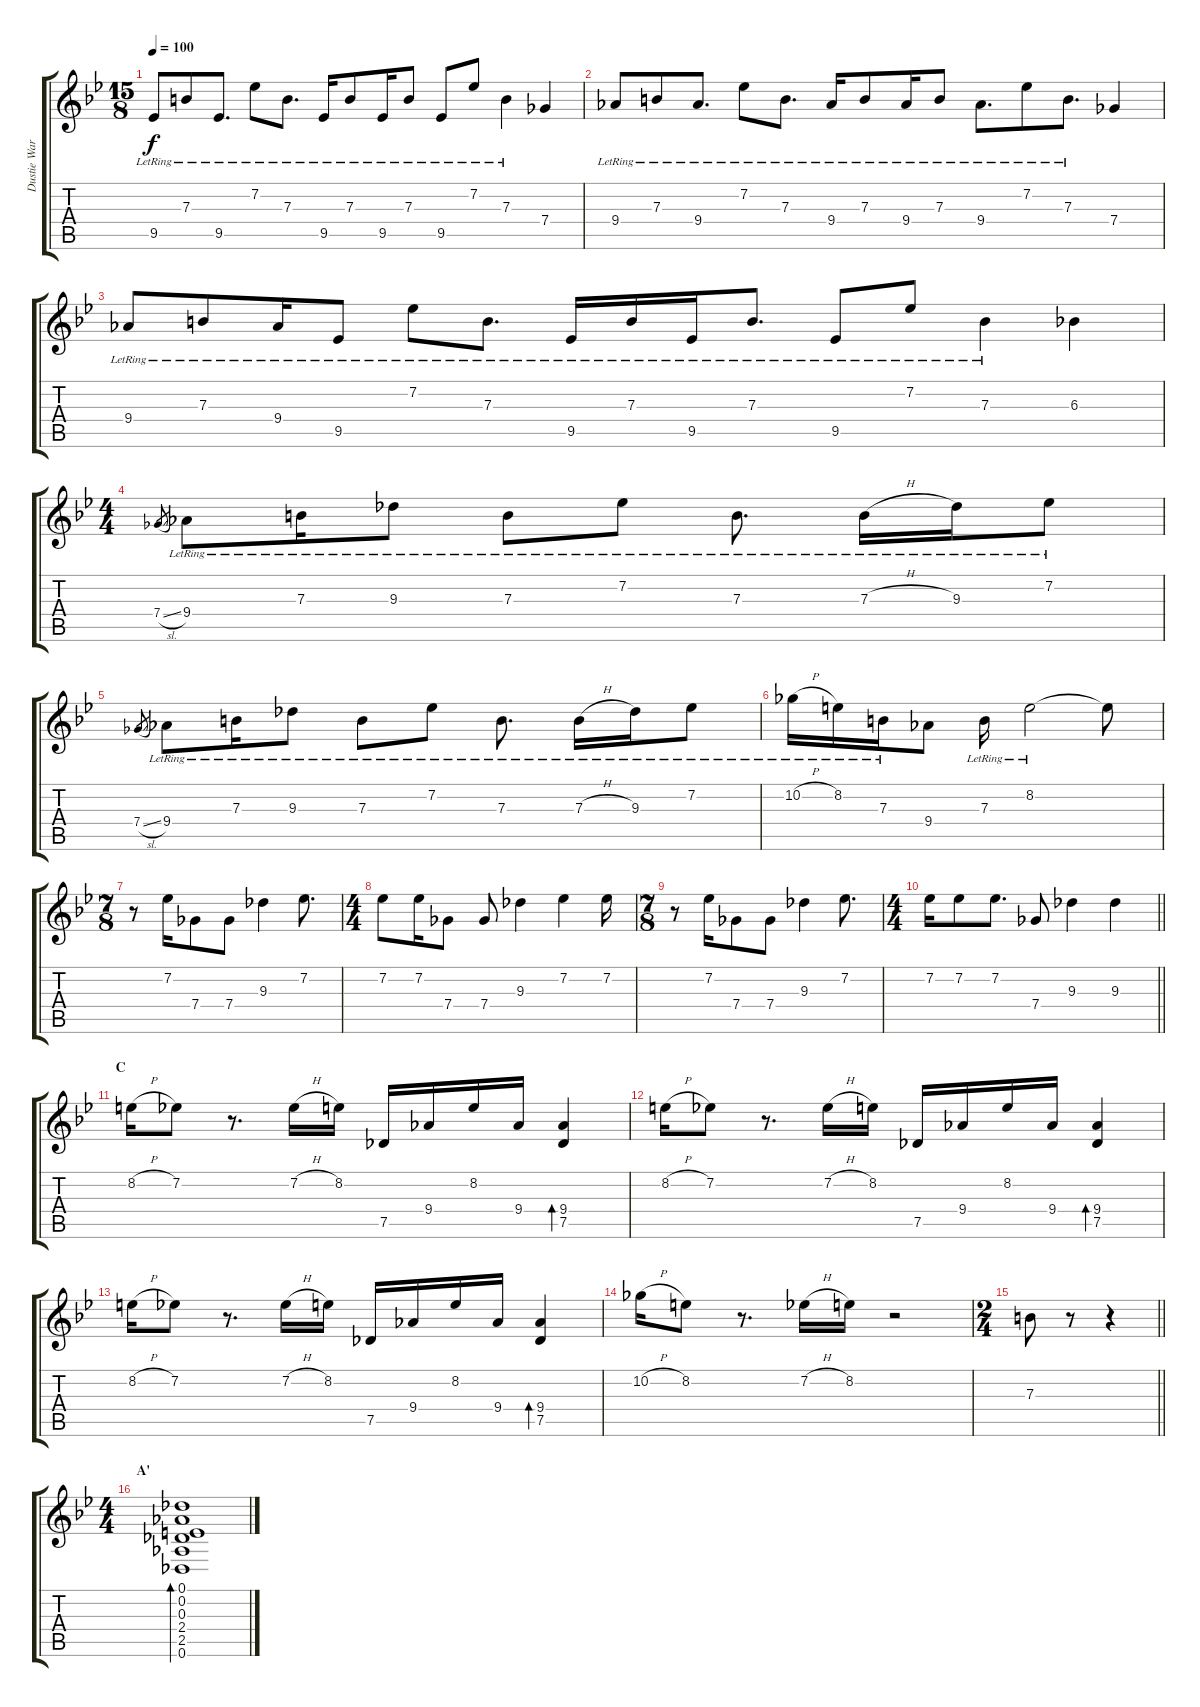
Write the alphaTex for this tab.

\track ("Dustie Waring - Rhythm Gtr." "Dustie War") {instrument acousticguitarnylon}
\staff {score tabs}
\tuning (Db4 Ab3 E3 B2 Gb2 Db2) {hide}
\ts (15 8)
\tempo 100
\clef g2
\ks gminor
9.5{lr}.8{dy f} 7.3{lr}.8 9.5{lr}.8{d} 7.2{lr}.8 7.3{lr}.8{d} 9.5{lr}.16 7.3{lr}.8 9.5{lr}.16 7.3{lr}.8 9.5{lr}.8 7.2{lr}.8 7.3{lr}.4 7.4.4 |
9.4{lr}.8 7.3{lr}.8 9.4{lr}.8{d} 7.2{lr}.8 7.3{lr}.8{d} 9.4{lr}.16 7.3{lr}.8 9.4{lr}.16 7.3{lr}.8 9.4{lr}.8{d} 7.2{lr}.8 7.3{lr}.8{d} 7.4.4 |
9.4{lr}.8 7.3{lr}.8 9.4{lr}.16 9.5{lr}.8 7.2{lr}.8 7.3{lr}.8{d} 9.5{lr}.16 7.3{lr}.16 9.5{lr}.16 7.3{lr}.8{d} 9.5{lr}.8 7.2{lr}.8 7.3{lr}.4 6.3.4 |
\ts (4 4)
7.4{sl}.8{gr} 9.4{lr}.8 7.3{lr}.16 9.3{lr}.8 7.3{lr}.8 7.2{lr}.8 7.3{lr}.8{d} 7.3{h lr}.16 9.3{lr}.16 7.2{lr}.8 |
7.4{sl}.8{gr} 9.4{lr}.8 7.3{lr}.16 9.3{lr}.8 7.3{lr}.8 7.2{lr}.8 7.3{lr}.8{d} 7.3{h lr}.16 9.3{lr}.16 7.2{lr}.8 |
10.2{h lr}.16 8.2{lr}.16 7.3{lr}.16 9.4.8 7.3{lr}.16 8.2{lr}.2 8.2{t}.8 |
\ts (7 8)
r.8{volume 10} 7.2.16 7.4.8 7.4.8 9.3.4 7.2.8{d} |
\ts (4 4)
7.2.8 7.2.16 7.4.8 7.4.8 9.3.4 7.2.4 7.2.16 |
\ts (7 8)
r.8 7.2.16 7.4.8 7.4.8 9.3.4 7.2.8{d} |
\ts (4 4)
\barLineRight lightlight
7.2.16 7.2.8 7.2.8{d} 7.4.8 9.3.4 9.3.4{instrument guitarfretnoise} |
\section ("" "C")
8.2{h}.16{volume 13 instrument acousticguitarnylon} 7.2.8 r.8{d} 7.2{h}.16 8.2.16 7.5.16 9.4.16 8.2.16 9.4.16 (9.4 7.5).4{bd 60} |
8.2{h}.16 7.2.8 r.8{d} 7.2{h}.16 8.2.16 7.5.16 9.4.16 8.2.16 9.4.16 (9.4 7.5).4{bd 60} |
8.2{h}.16 7.2.8 r.8{d} 7.2{h}.16 8.2.16 7.5.16 9.4.16 8.2.16 9.4.16 (9.4 7.5).4{bd 60} |
10.2{h}.16 8.2.8 r.8{d} 7.2{h}.16 8.2.16 r.2 |
\ts (2 4)
\barLineRight lightlight
7.3.8 r.8 r.4 |
\ts (4 4)
\section ("" "A'")
(0.1 0.2 0.3 2.4 2.5 0.6).1{bd 60}
